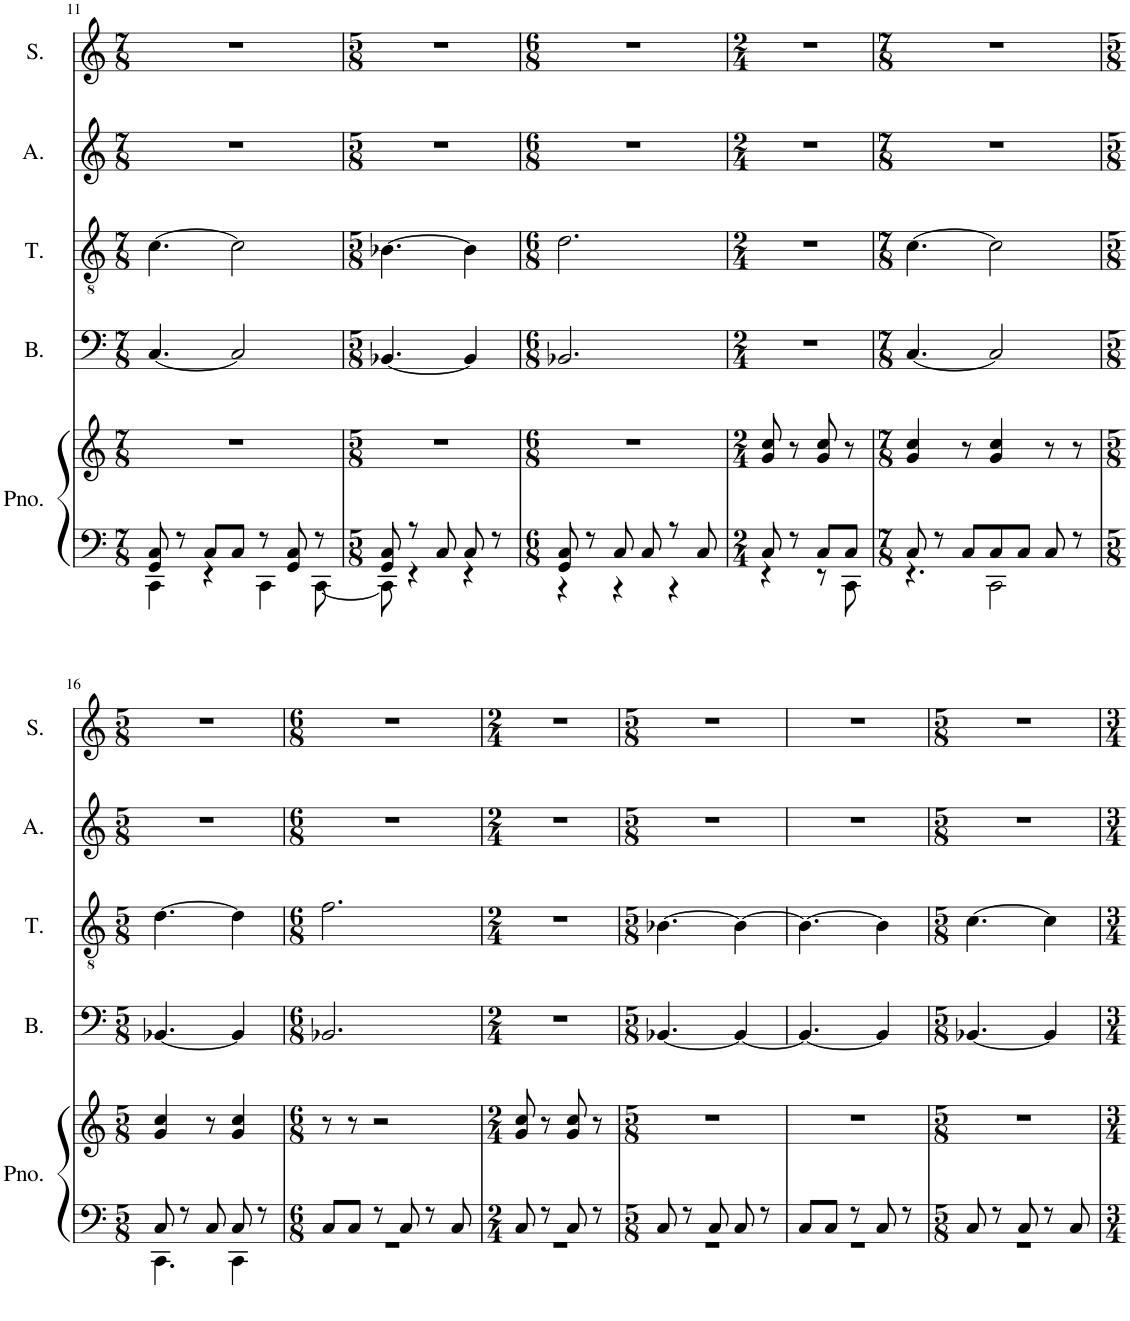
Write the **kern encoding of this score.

**kern	**kern	**kern	**kern	**kern	**kern
*part5	*part5	*part4	*part3	*part2	*part1
*staff6	*staff5	*staff4	*staff3	*staff2	*staff1
*I"Piano	*	*I"Bass	*I"Tenor	*I"Alto	*I"Soprano
*I'Pno.	*	*I'B.	*I'T.	*I'A.	*I'S.
!!LO:PB:g=z
*clefF4	*clefG2	*clefF4	*clefGv2	*clefG2	*clefG2
*	*	*	*	*Trd1c2	*
*k[]	*k[]	*k[]	*k[]	*k[]	*k[]
*M7/8	*M7/8	*M7/8	*M7/8	*M7/8	*M7/8
=11	=11	=11	=11	=11	=11
*^	*	*	*	*	*
8GG/ 8C/	4CC\	2..r	[4.C/	[4.c\	2..r	2..r
8r	.	.	.	.	.	.
8C/L	4r	.	.	.	.	.
8C/J	.	.	2C/]	2c\]	.	.
8r	4CC\	.	.	.	.	.
8GG/ 8C/	.	.	.	.	.	.
8r	[8CC\	.	.	.	.	.
=12	=12	=12	=12	=12	=12	=12
*M5/8	*	*M5/8	*M5/8	*M5/8	*M5/8	*M5/8
8GG/ 8C/	8CC\]	8%5r	[4.BB-X/	[4.B-X\	8%5r	8%5r
8r	4r	.	.	.	.	.
8C/	.	.	.	.	.	.
8C/	4r	.	4BB-/]	4B-\]	.	.
8r	.	.	.	.	.	.
=13	=13	=13	=13	=13	=13	=13
*M6/8	*	*M6/8	*M6/8	*M6/8	*M6/8	*M6/8
8GG/ 8C/	4r	2.r	2.BB-X/	2.d\	2.r	2.r
8r	.	.	.	.	.	.
8C/	4r	.	.	.	.	.
8C/	.	.	.	.	.	.
8r	4r	.	.	.	.	.
8C/	.	.	.	.	.	.
=14	=14	=14	=14	=14	=14	=14
*M2/4	*	*M2/4	*M2/4	*M2/4	*M2/4	*M2/4
8C/	4r	8g/ 8cc/	2r	2r	2r	2r
8r	.	8r	.	.	.	.
8C/L	8r	8g/ 8cc/	.	.	.	.
8C/J	8CC\	8r	.	.	.	.
=15	=15	=15	=15	=15	=15	=15
*M7/8	*	*M7/8	*M7/8	*M7/8	*M7/8	*M7/8
8C/	4.r	4g/ 4cc/	[4.C/	[4.c\	2..r	2..r
8r	.	.	.	.	.	.
8C/L	.	8r	.	.	.	.
8C/	2CC\	4g/ 4cc/	2C/]	2c\]	.	.
8C/J	.	.	.	.	.	.
8C/	.	8r	.	.	.	.
8r	.	8r	.	.	.	.
!!LO:LB:g=z
=16	=16	=16	=16	=16	=16	=16
*M5/8	*	*M5/8	*M5/8	*M5/8	*M5/8	*M5/8
8C/	4.CC\	4g/ 4cc/	[4.BB-X/	[4.d\	8%5r	8%5r
8r	.	.	.	.	.	.
8C/	.	8r	.	.	.	.
8C/	4CC\	4g/ 4cc/	4BB-/]	4d\]	.	.
8r	.	.	.	.	.	.
=17	=17	=17	=17	=17	=17	=17
*M6/8	*	*M6/8	*M6/8	*M6/8	*M6/8	*M6/8
8C/L	2.r	8r	2.BB-X/	2.f\	2.r	2.r
8C/J	.	8r	.	.	.	.
8r	.	2r	.	.	.	.
8C/	.	.	.	.	.	.
8r	.	.	.	.	.	.
8C/	.	.	.	.	.	.
=18	=18	=18	=18	=18	=18	=18
*M2/4	*	*M2/4	*M2/4	*M2/4	*M2/4	*M2/4
8C/	2r	8g/ 8cc/	2r	2r	2r	2r
8r	.	8r	.	.	.	.
8C/	.	8g/ 8cc/	.	.	.	.
8r	.	8r	.	.	.	.
=19	=19	=19	=19	=19	=19	=19
*M5/8	*	*M5/8	*M5/8	*M5/8	*M5/8	*M5/8
8C/	8%5r	8%5r	[4.BB-X/	[4.B-X\	8%5r	8%5r
8r	.	.	.	.	.	.
8C/	.	.	.	.	.	.
8C/	.	.	4BB-/_	4B-\_	.	.
8r	.	.	.	.	.	.
=20	=20	=20	=20	=20	=20	=20
8C/L	8%5r	8%5r	4.BB-/_	4.B-\_	8%5r	8%5r
8C/J	.	.	.	.	.	.
8r	.	.	.	.	.	.
8C/	.	.	4BB-/]	4B-\]	.	.
8r	.	.	.	.	.	.
=21	=21	=21	=21	=21	=21	=21
*M5/8	*	*M5/8	*M5/8	*M5/8	*M5/8	*M5/8
8C/	8%5r	8%5r	[4.BB-X/	[4.c\	8%5r	8%5r
8r	.	.	.	.	.	.
8C/	.	.	.	.	.	.
8r	.	.	4BB-/]	4c\]	.	.
8C/	.	.	.	.	.	.
*v	*v	*	*	*	*	*
=	=	=	=	=	=
*-	*-	*-	*-	*-	*-
